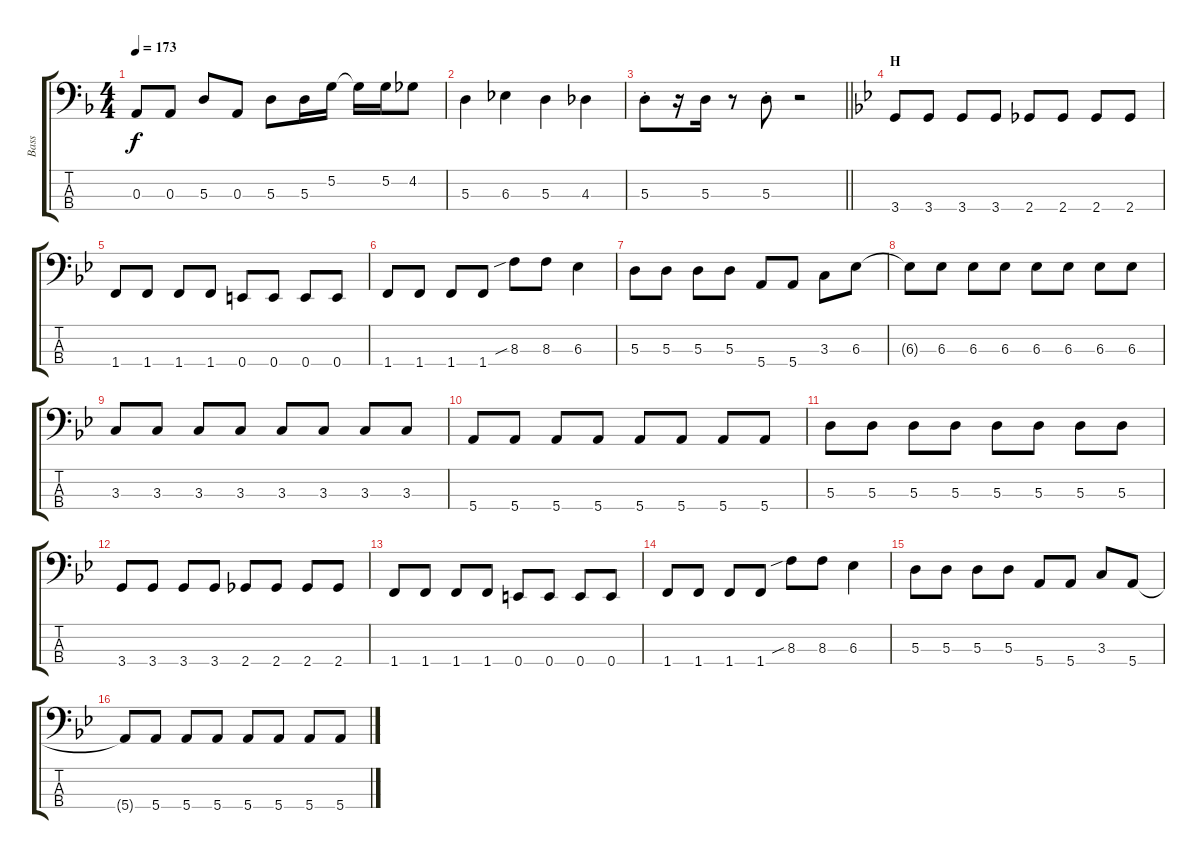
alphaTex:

\track ("Bass" "Bass") {instrument electricbasspick}
\staff {score tabs}
\tuning (G2 D2 A1 E1) {hide}
\ts (4 4)
\tempo 173
\clef f4
\ks dminor
0.3.8{dy f} 0.3.8 5.3.8 0.3.8 5.3.8 5.3.16 5.2.16 5.2{t}.16 5.2.16 4.2.8 |
5.3.4 6.3.4 5.3.4 4.3.4 |
\barLineRight lightlight
5.3{st}.8 r.16 5.3.16 r.8 5.3{st}.8 r.2 |
\section ("" "H")
\ks gminor
3.4.8 3.4.8 3.4.8 3.4.8 2.4.8 2.4.8 2.4.8 2.4.8 |
1.4.8 1.4.8 1.4.8 1.4.8 0.4.8 0.4.8 0.4.8 0.4.8 |
1.4.8 1.4.8 1.4.8 1.4.8 8.3{sib}.8 8.3.8 6.3.4 |
5.3.8 5.3.8 5.3.8 5.3.8 5.4.8 5.4.8 3.3.8 6.3.8 |
6.3{t}.8 6.3.8 6.3.8 6.3.8 6.3.8 6.3.8 6.3.8 6.3.8 |
3.3.8 3.3.8 3.3.8 3.3.8 3.3.8 3.3.8 3.3.8 3.3.8 |
5.4.8 5.4.8 5.4.8 5.4.8 5.4.8 5.4.8 5.4.8 5.4.8 |
5.3.8 5.3.8 5.3.8 5.3.8 5.3.8 5.3.8 5.3.8 5.3.8 |
3.4.8 3.4.8 3.4.8 3.4.8 2.4.8 2.4.8 2.4.8 2.4.8 |
1.4.8 1.4.8 1.4.8 1.4.8 0.4.8 0.4.8 0.4.8 0.4.8 |
1.4.8 1.4.8 1.4.8 1.4.8 8.3{sib}.8 8.3.8 6.3.4 |
5.3.8 5.3.8 5.3.8 5.3.8 5.4.8 5.4.8 3.3.8 5.4.8 |
5.4{t}.8 5.4.8 5.4.8 5.4.8 5.4.8 5.4.8 5.4.8 5.4.8
